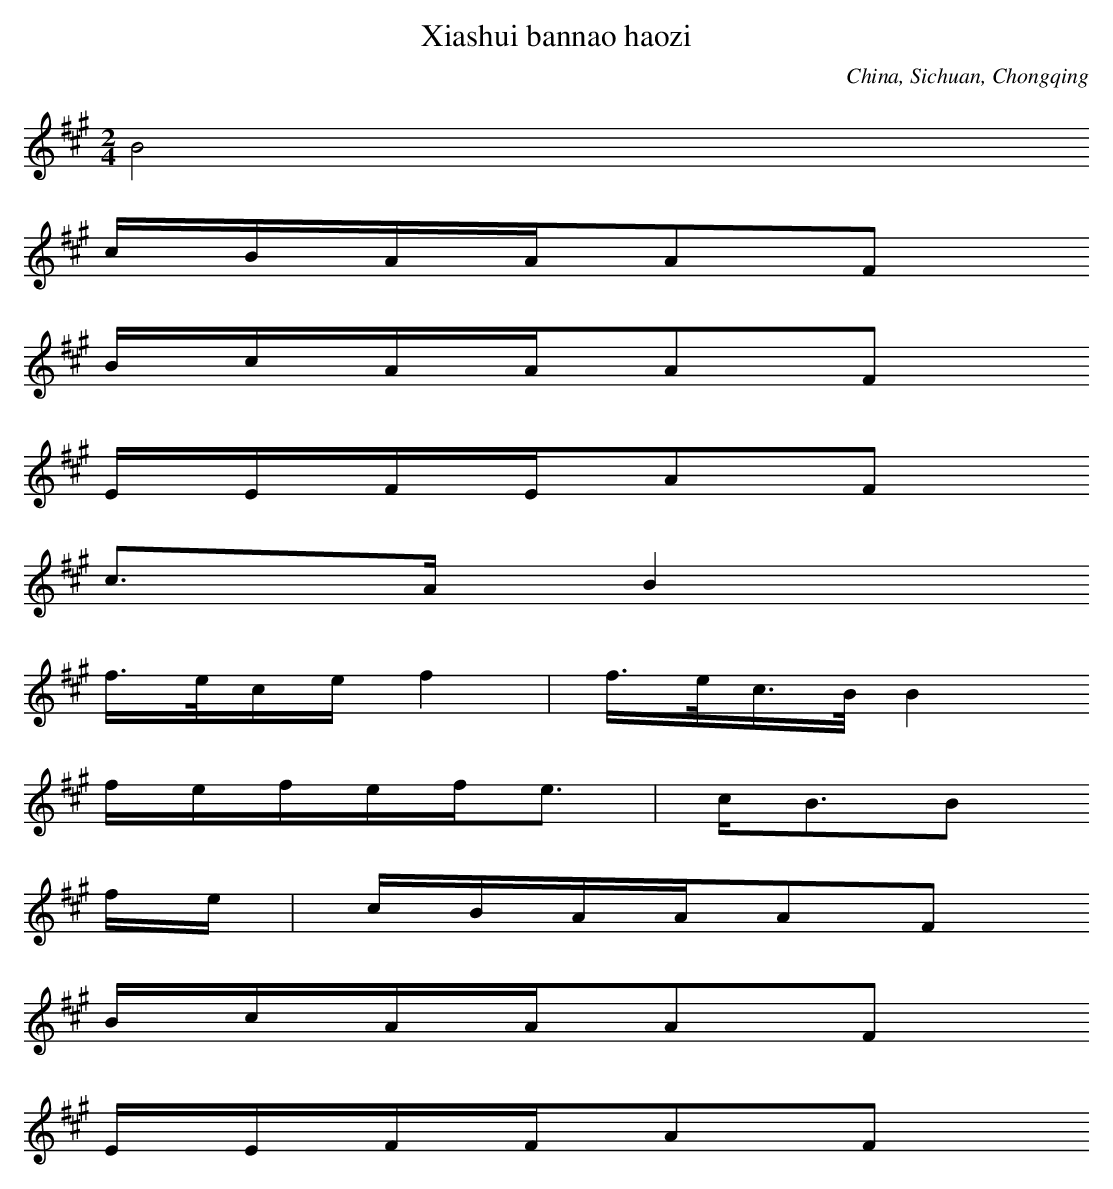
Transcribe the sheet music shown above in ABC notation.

X:1
T: Xiashui bannao haozi
O: China, Sichuan, Chongqing
M: 2/4
L: 1/32
K: A
B16
c2B2A2A2A4F4
B2c2A2A2A4F4
E2E2F2E2A4F4
c6A2B8
f3ec2e2f8 | f3ec3BB8
f2e2f2e2f2e6 | c2B6B4
f2e2 | c2B2A2A2A4F4
B2c2A2A2A4F4
E2E2F2F2A4F4
